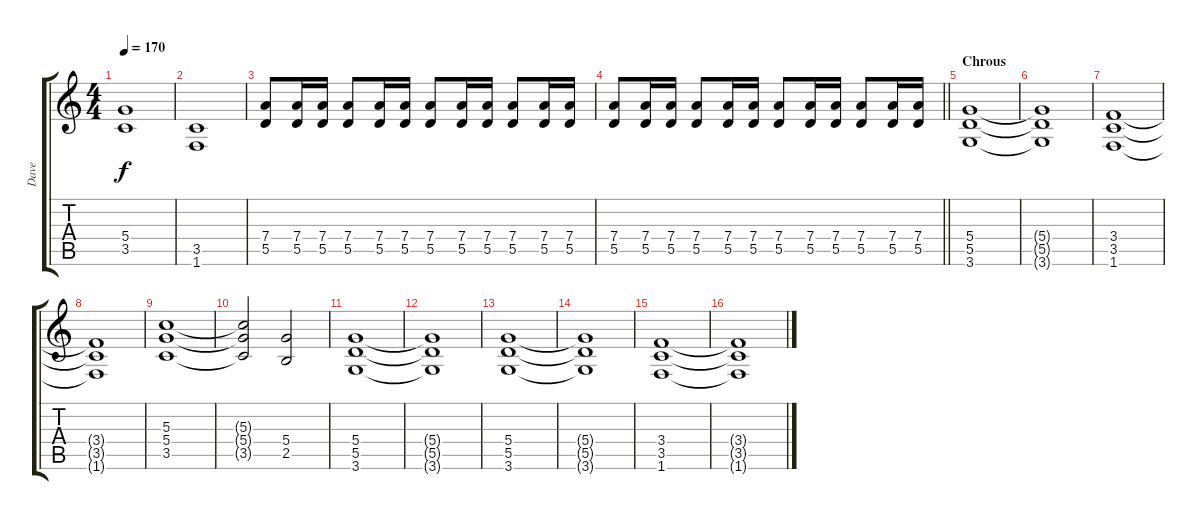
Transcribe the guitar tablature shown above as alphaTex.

\track ("Dave" "Dave") {instrument distortionguitar}
\staff {score tabs}
\tuning (E4 B3 G3 D3 A2 E2) {hide}
\ts (4 4)
\tempo 170
\clef g2
\ks c
(5.4 3.5).1{dy f} |
(3.5 1.6).1 |
(7.4 5.5).8 (7.4 5.5).16 (7.4 5.5).16 (7.4 5.5).8 (7.4 5.5).16 (7.4 5.5).16 (7.4 5.5).8 (7.4 5.5).16 (7.4 5.5).16 (7.4 5.5).8 (7.4 5.5).16 (7.4 5.5).16 |
\barLineRight lightlight
(7.4 5.5).8 (7.4 5.5).16 (7.4 5.5).16 (7.4 5.5).8 (7.4 5.5).16 (7.4 5.5).16 (7.4 5.5).8 (7.4 5.5).16 (7.4 5.5).16 (7.4 5.5).8 (7.4 5.5).16 (7.4 5.5).16 |
\section ("" "Chrous")
(5.4 5.5 3.6).1 |
(5.4{t} 5.5{t} 3.6{t}).1 |
(3.4 3.5 1.6).1 |
(3.4{t} 3.5{t} 1.6{t}).1 |
(5.3 5.4 3.5).1 |
(5.3{t} 5.4{t} 3.5{t}).2 (5.4 2.5).2 |
(5.4 5.5 3.6).1 |
(5.4{t} 5.5{t} 3.6{t}).1 |
(5.4 5.5 3.6).1 |
(5.4{t} 5.5{t} 3.6{t}).1 |
(3.4 3.5 1.6).1 |
(3.4{t} 3.5{t} 1.6{t}).1
